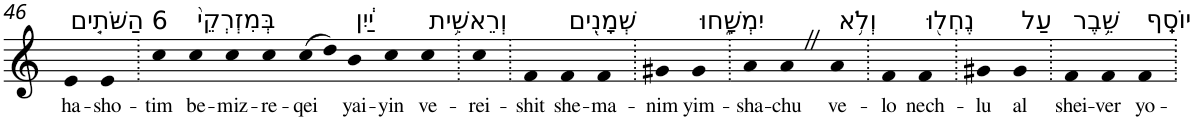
**kern	**text
*part1	*part1
*staff1	*staff1
*I"Piano	*
*I'Pno	*
!!LO:PB:g=z
*clefG2	*
*k[]	*
=46	=46
!LO:TX:a:t=6 הַשֹּׁתִ֤ים	!
!	!LO:LY:b
4e	ha-
!	!LO:LY:b
4e	-sho-
=47.	=47.
!	!LO:LY:b
4cc	-tim
!LO:TX:a:t=בְּמִזְרְקֵי֙	!
!	!LO:LY:b
4cc	be-
!	!LO:LY:b
4cc	-miz-
!	!LO:LY:b
4cc	-re-
!	!LO:LY:b
(>8cc	-qei
8dd)	.
!LO:TX:a:t=יַ֔יִן	!
!	!LO:LY:b
4b	yai-
!	!LO:LY:b
4cc	-yin
!LO:TX:a:t=וְרֵאשִׁ֥ית	!
!	!LO:LY:b
4cc	ve-
=48.	=48.
!	!LO:LY:b
4cc	-rei-
=49.	=49.
!	!LO:LY:b
4f	-shit
!LO:TX:a:t=שְׁמָנִ֖ים	!
!	!LO:LY:b
4f	she-
!	!LO:LY:b
4f	-ma-
=50.	=50.
!	!LO:LY:b
4g#X	-nim
!LO:TX:a:t=יִמְשָׁ֑חוּ	!
!	!LO:LY:b
4g#	yim-
=51.	=51.
!	!LO:LY:b
4a	-sha-
!	!LO:LY:b
4aZ	-chu
!LO:TX:a:t=וְלֹ֥א	!
!	!LO:LY:b
4a	ve-
=52.	=52.
!	!LO:LY:b
4f	-lo
!LO:TX:a:t=נֶחְל֖וּ	!
!	!LO:LY:b
4f	nech-
=53.	=53.
!	!LO:LY:b
4g#X	-lu
!LO:TX:a:t=עַל	!
!	!LO:LY:b
4g#	al
=54.	=54.
!LO:TX:a:t=שֵׁ֥בֶר	!
!	!LO:LY:b
4f	shei-
!	!LO:LY:b
4f	-ver
!LO:TX:a:t=יוֹסֵֽף	!
!	!LO:LY:b
4f	yo-
=.	=.
*-	*-
